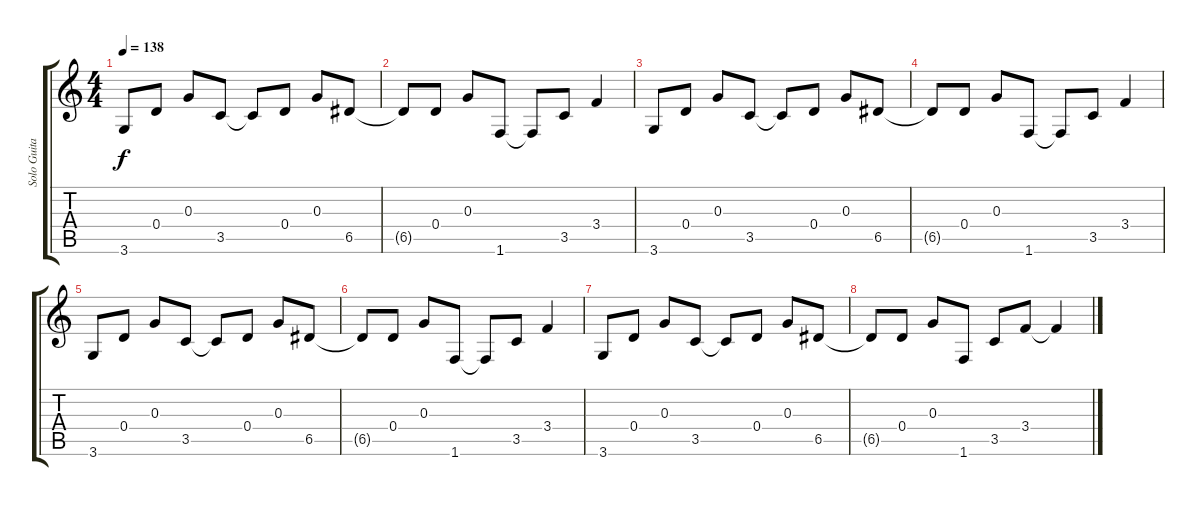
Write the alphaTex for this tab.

\track ("Solo Guitar" "Solo Guita") {instrument distortionguitar}
\staff {score tabs}
\tuning (E4 B3 G3 D3 A2 E2) {hide}
\ts (4 4)
\tempo 138
\clef g2
\ks c
3.6.8{dy f volume 12 instrument electricguitarclean} 0.4.8 0.3.8 3.5.8 3.5{t}.8 0.4.8 0.3.8 6.5.8 |
6.5{t}.8 0.4.8 0.3.8 1.6.8 1.6{t}.8 3.5.8 3.4.4 |
3.6.8 0.4.8 0.3.8 3.5.8 3.5{t}.8 0.4.8 0.3.8 6.5.8 |
6.5{t}.8 0.4.8 0.3.8 1.6.8 1.6{t}.8 3.5.8 3.4.4 |
3.6.8{instrument electricguitarclean} 0.4.8 0.3.8 3.5.8 3.5{t}.8 0.4.8 0.3.8 6.5.8 |
6.5{t}.8 0.4.8 0.3.8 1.6.8 1.6{t}.8 3.5.8 3.4.4 |
3.6.8 0.4.8 0.3.8 3.5.8 3.5{t}.8 0.4.8 0.3.8 6.5.8 |
6.5{t}.8 0.4.8 0.3.8 1.6.8 3.5.8 3.4.8 3.4{t}.4
